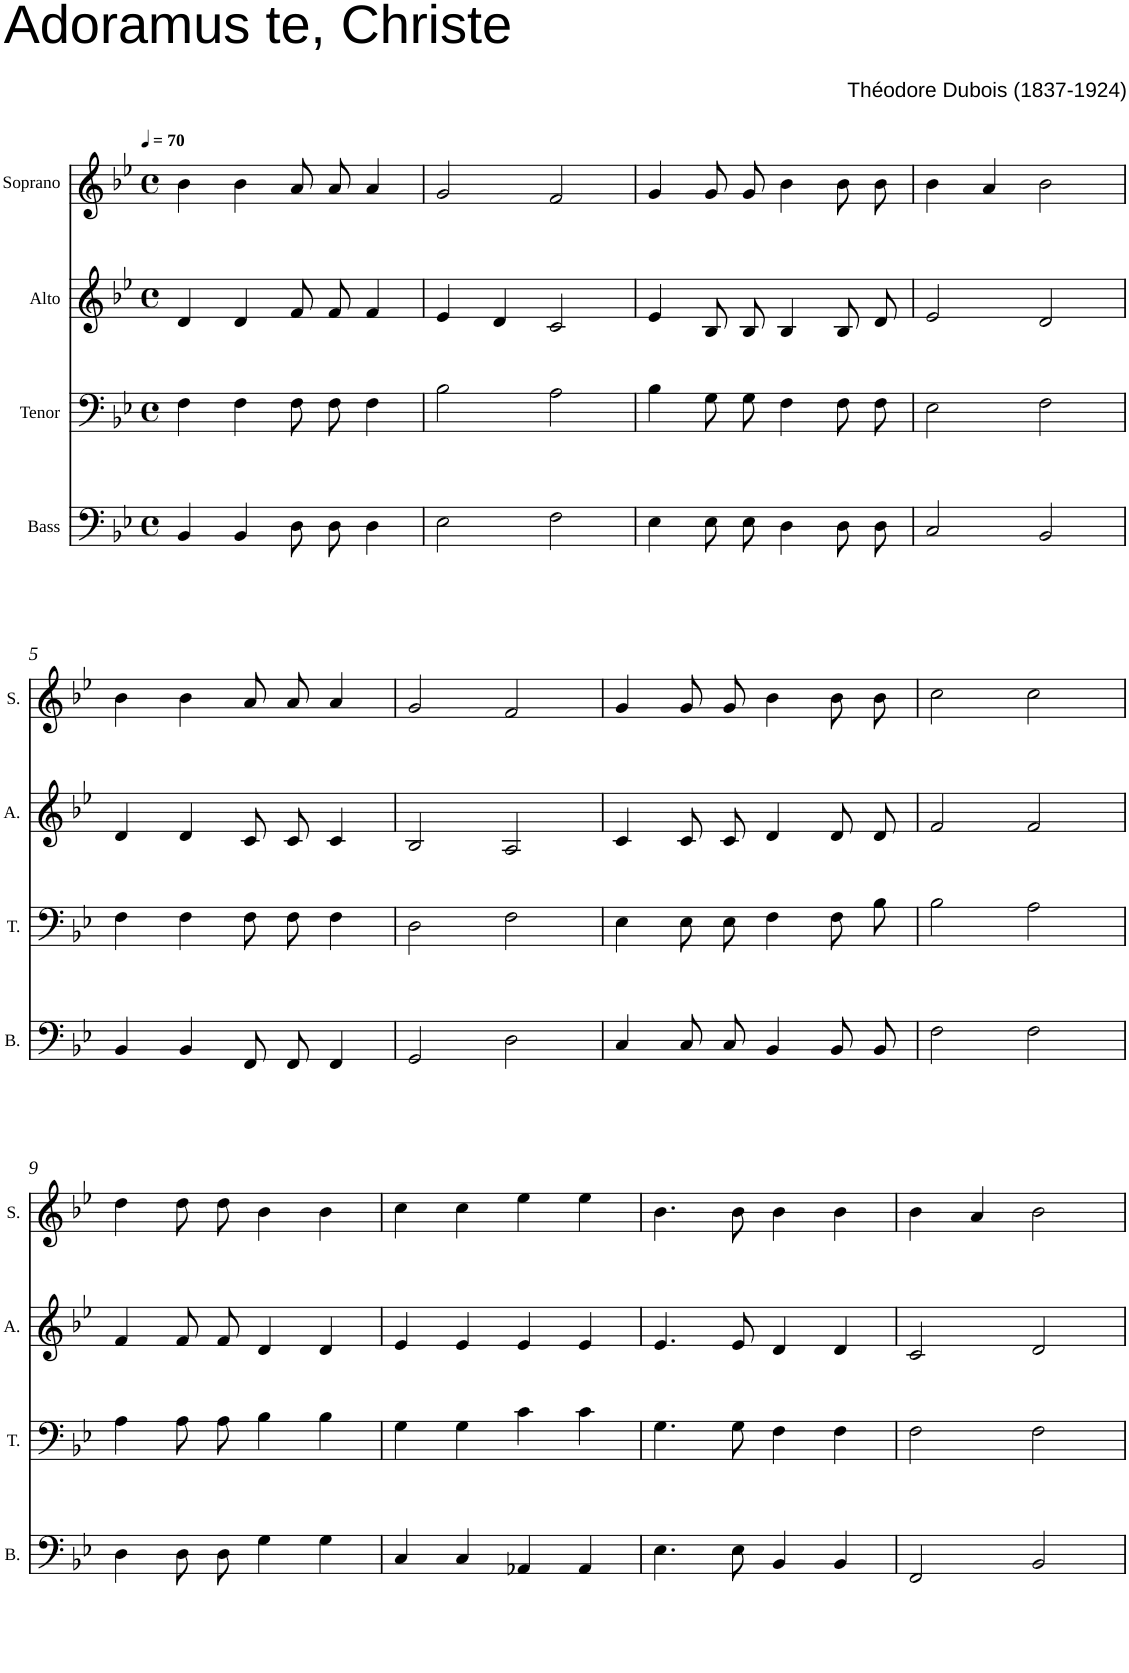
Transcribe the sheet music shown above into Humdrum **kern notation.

**kern	**kern	**kern	**kern
*part4	*part3	*part2	*part1
*staff4	*staff3	*staff2	*staff1
*I"Bass	*I"Tenor	*I"Alto	*I"Soprano
*I'B.	*I'T.	*I'A.	*I'S.
*clefF4	*clefF4	*clefG2	*clefG2
*k[b-e-]	*k[b-e-]	*k[b-e-]	*k[b-e-]
*B-:	*B-:	*B-:	*B-:
*M4/4	*M4/4	*M4/4	*M4/4
*met(c)	*met(c)	*met(c)	*met(c)
*MM70	*MM70	*MM70	*MM70
=1	=1	=1	=1
4BB-/	4F\	4d/	4b-\
4BB-/	4F\	4d/	4b-\
8D\L	8F\L	8f/L	8a/L
8D\J	8F\J	8f/J	8a/J
4D\	4F\	4f/	4a/
=2	=2	=2	=2
2E-\	2B-\	4e-/	2g/
.	.	4d/	.
2F\	2A\	2c/	2f/
=3	=3	=3	=3
4E-\	4B-\	4e-/	4g/
8E-\L	8G\L	8B-/L	8g/L
8E-\J	8G\J	8B-/J	8g/J
4D\	4F\	4B-/	4b-\
8D\L	8F\L	8B-/L	8b-\L
8D\J	8F\J	8d/J	8b-\J
=4	=4	=4	=4
2C/	2E-\	2e-/	4b-\
.	.	.	4a/
2BB-/	2F\	2d/	2b-\
!!LO:LB:g=z
=5	=5	=5	=5
4BB-/	4F\	4d/	4b-\
4BB-/	4F\	4d/	4b-\
8FF/L	8F\L	8c/L	8a/L
8FF/J	8F\J	8c/J	8a/J
4FF/	4F\	4c/	4a/
=6	=6	=6	=6
2GG/	2D\	2B-/	2g/
2D\	2F\	2A/	2f/
=7	=7	=7	=7
4C/	4E-\	4c/	4g/
8C/L	8E-\L	8c/L	8g/L
8C/J	8E-\J	8c/J	8g/J
4BB-/	4F\	4d/	4b-\
8BB-/L	8F\L	8d/L	8b-\L
8BB-/J	8B-\J	8d/J	8b-\J
=8	=8	=8	=8
2F\	2B-\	2f/	2cc\
2F\	2A\	2f/	2cc\
!!LO:LB:g=z
=9	=9	=9	=9
4D\	4A\	4f/	4dd\
8D\L	8A\L	8f/L	8dd\L
8D\J	8A\J	8f/J	8dd\J
4G\	4B-\	4d/	4b-\
4G\	4B-\	4d/	4b-\
=10	=10	=10	=10
4C/	4G\	4e-/	4cc\
4C/	4G\	4e-/	4cc\
4AA-X/	4c\	4e-/	4ee-\
4AA-/	4c\	4e-/	4ee-\
=11	=11	=11	=11
4.E-\	4.G\	4.e-/	4.b-\
8E-\	8G\	8e-/	8b-\
4BB-/	4F\	4d/	4b-\
4BB-/	4F\	4d/	4b-\
=12	=12	=12	=12
2FF/	2F\	2c/	4b-\
.	.	.	4a/
2BB-/	2F\	2d/	2b-\
=	=	=	=
*-	*-	*-	*-
